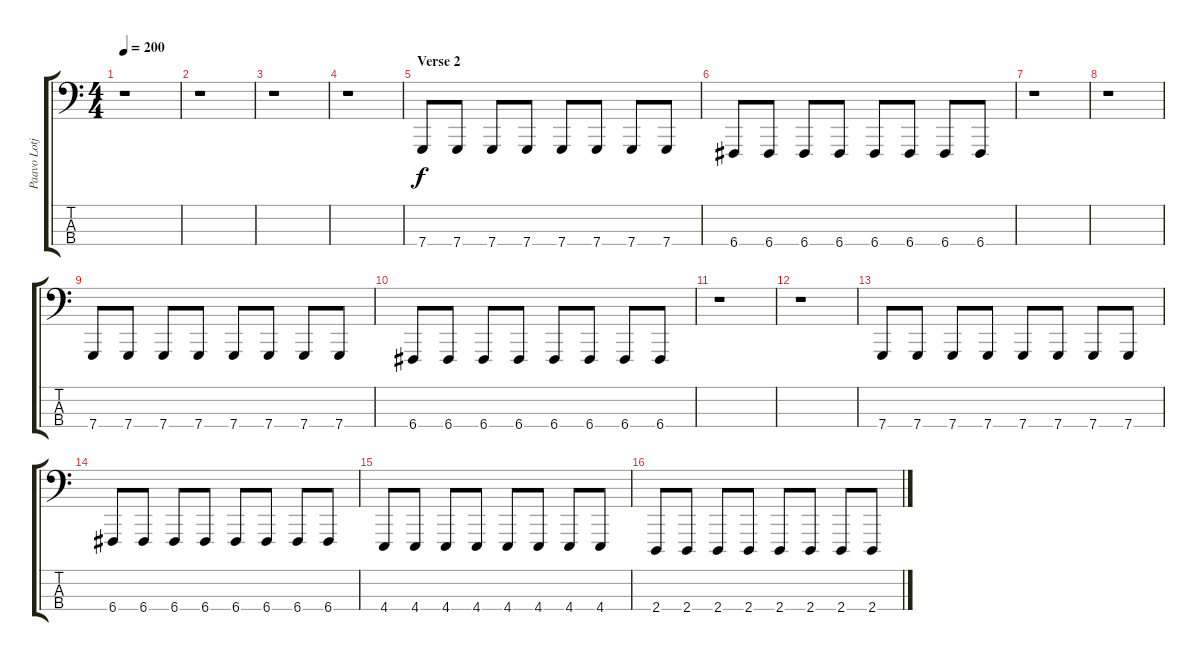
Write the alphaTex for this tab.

\track ("Paavo Lotjonen 2" "Paavo Lotj") {instrument pizzicatostrings}
\staff {score tabs}
\tuning (G2 D2 G1 C1) {hide}
\ts (4 4)
\tempo 200
\clef f4
\ks c
r.1{dy f} |
r.1 |
r.1 |
r.1 |
\section ("" "Verse 2")
7.4.8 7.4.8 7.4.8 7.4.8 7.4.8 7.4.8 7.4.8 7.4.8 |
6.4.8 6.4.8 6.4.8 6.4.8 6.4.8 6.4.8 6.4.8 6.4.8 |
r.1 |
r.1 |
7.4.8 7.4.8 7.4.8 7.4.8 7.4.8 7.4.8 7.4.8 7.4.8 |
6.4.8 6.4.8 6.4.8 6.4.8 6.4.8 6.4.8 6.4.8 6.4.8 |
r.1 |
r.1 |
7.4.8 7.4.8 7.4.8 7.4.8 7.4.8 7.4.8 7.4.8 7.4.8 |
6.4.8 6.4.8 6.4.8 6.4.8 6.4.8 6.4.8 6.4.8 6.4.8 |
4.4.8 4.4.8 4.4.8 4.4.8 4.4.8 4.4.8 4.4.8 4.4.8 |
2.4.8 2.4.8 2.4.8 2.4.8 2.4.8 2.4.8 2.4.8 2.4.8
